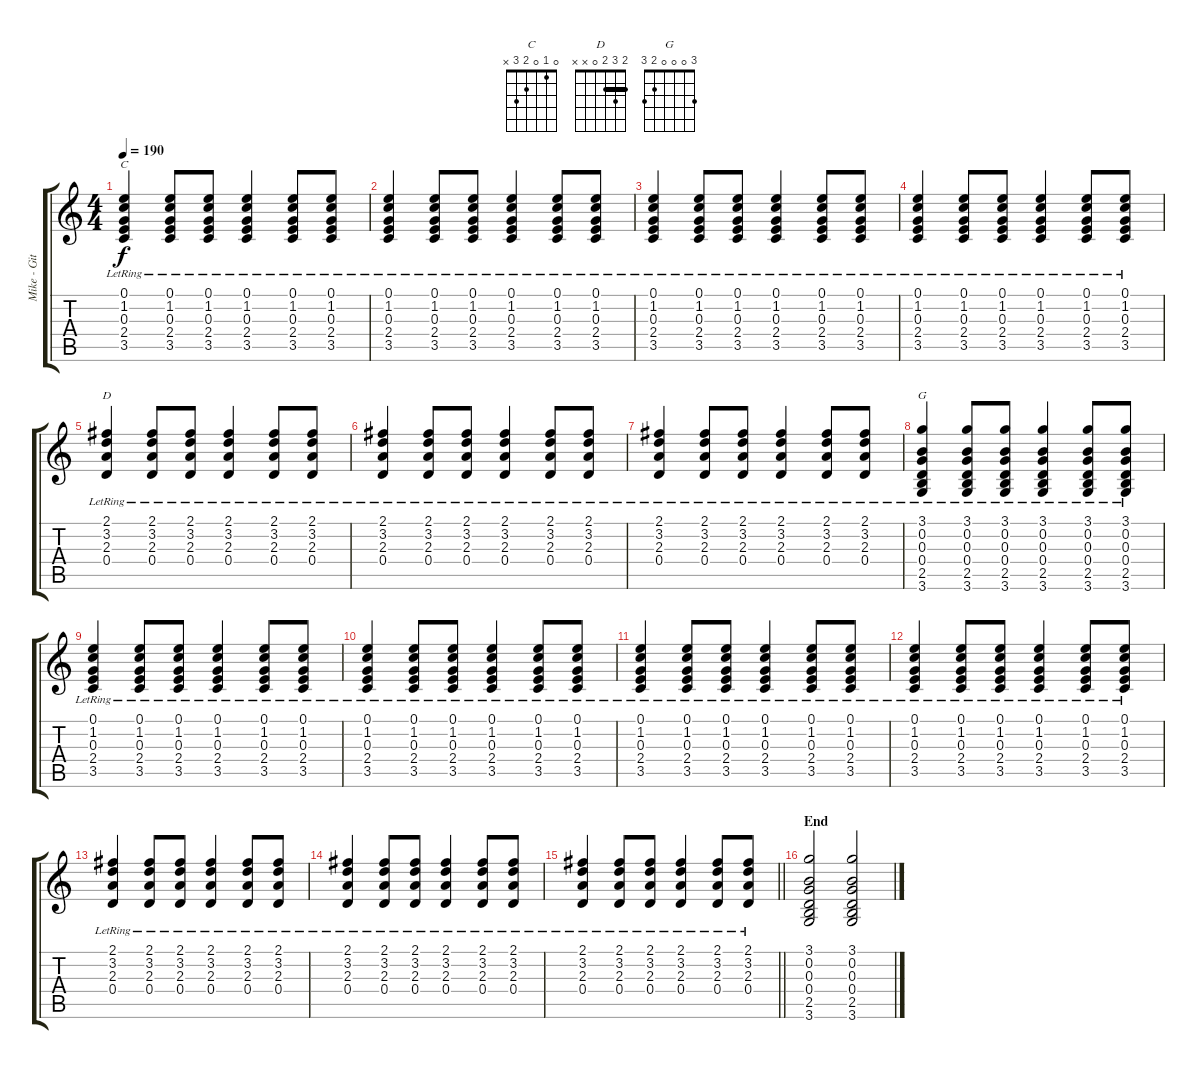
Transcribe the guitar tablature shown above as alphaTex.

\track ("Mike - Gitár" "Mike - Git") {instrument acousticguitarnylon}
\staff {score tabs}
\tuning (E4 B3 G3 D3 A2 E2) {hide}
\chord ("C" 0 1 0 2 3 x)
\chord ("D" 2 3 2 0 x x) {barre 2}
\chord ("G" 3 0 0 0 2 3)
\ts (4 4)
\tempo 190
\clef g2
\ks c
(0.1{lr} 1.2{lr} 0.3{lr} 2.4{lr} 3.5{lr}).4{ch "C" dy f} (0.1{lr} 1.2{lr} 0.3{lr} 2.4{lr} 3.5{lr}).8 (0.1{lr} 1.2{lr} 0.3{lr} 2.4{lr} 3.5{lr}).8 (0.1{lr} 1.2{lr} 0.3{lr} 2.4{lr} 3.5{lr}).4 (0.1{lr} 1.2{lr} 0.3{lr} 2.4{lr} 3.5{lr}).8 (0.1{lr} 1.2{lr} 0.3{lr} 2.4{lr} 3.5{lr}).8 |
(0.1{lr} 1.2{lr} 0.3{lr} 2.4{lr} 3.5{lr}).4 (0.1{lr} 1.2{lr} 0.3{lr} 2.4{lr} 3.5{lr}).8 (0.1{lr} 1.2{lr} 0.3{lr} 2.4{lr} 3.5{lr}).8 (0.1{lr} 1.2{lr} 0.3{lr} 2.4{lr} 3.5{lr}).4 (0.1{lr} 1.2{lr} 0.3{lr} 2.4{lr} 3.5{lr}).8 (0.1{lr} 1.2{lr} 0.3{lr} 2.4{lr} 3.5{lr}).8 |
(0.1{lr} 1.2{lr} 0.3{lr} 2.4{lr} 3.5{lr}).4 (0.1{lr} 1.2{lr} 0.3{lr} 2.4{lr} 3.5{lr}).8 (0.1{lr} 1.2{lr} 0.3{lr} 2.4{lr} 3.5{lr}).8 (0.1{lr} 1.2{lr} 0.3{lr} 2.4{lr} 3.5{lr}).4 (0.1{lr} 1.2{lr} 0.3{lr} 2.4{lr} 3.5{lr}).8 (0.1{lr} 1.2{lr} 0.3{lr} 2.4{lr} 3.5{lr}).8 |
(0.1{lr} 1.2{lr} 0.3{lr} 2.4{lr} 3.5{lr}).4 (0.1{lr} 1.2{lr} 0.3{lr} 2.4{lr} 3.5{lr}).8 (0.1{lr} 1.2{lr} 0.3{lr} 2.4{lr} 3.5{lr}).8 (0.1{lr} 1.2{lr} 0.3{lr} 2.4{lr} 3.5{lr}).4 (0.1{lr} 1.2{lr} 0.3{lr} 2.4{lr} 3.5{lr}).8 (0.1{lr} 1.2{lr} 0.3{lr} 2.4{lr} 3.5{lr}).8 |
(2.1{lr} 3.2{lr} 2.3{lr} 0.4{lr}).4{ch "D"} (2.1{lr} 3.2{lr} 2.3{lr} 0.4{lr}).8 (2.1{lr} 3.2{lr} 2.3{lr} 0.4{lr}).8 (2.1{lr} 3.2{lr} 2.3{lr} 0.4{lr}).4 (2.1{lr} 3.2{lr} 2.3{lr} 0.4{lr}).8 (2.1{lr} 3.2{lr} 2.3{lr} 0.4{lr}).8 |
(2.1{lr} 3.2{lr} 2.3{lr} 0.4{lr}).4 (2.1{lr} 3.2{lr} 2.3{lr} 0.4{lr}).8 (2.1{lr} 3.2{lr} 2.3{lr} 0.4{lr}).8 (2.1{lr} 3.2{lr} 2.3{lr} 0.4{lr}).4 (2.1{lr} 3.2{lr} 2.3{lr} 0.4{lr}).8 (2.1{lr} 3.2{lr} 2.3{lr} 0.4{lr}).8 |
(2.1{lr} 3.2{lr} 2.3{lr} 0.4{lr}).4 (2.1{lr} 3.2{lr} 2.3{lr} 0.4{lr}).8 (2.1{lr} 3.2{lr} 2.3{lr} 0.4{lr}).8 (2.1{lr} 3.2{lr} 2.3{lr} 0.4{lr}).4 (2.1{lr} 3.2{lr} 2.3{lr} 0.4{lr}).8 (2.1{lr} 3.2{lr} 2.3{lr} 0.4{lr}).8 |
(3.1{lr} 0.2{lr} 0.3{lr} 0.4{lr} 2.5{lr} 3.6{lr}).4{ch "G"} (3.1{lr} 0.2{lr} 0.3{lr} 0.4{lr} 2.5{lr} 3.6{lr}).8 (3.1{lr} 0.2{lr} 0.3{lr} 0.4{lr} 2.5{lr} 3.6{lr}).8 (3.1{lr} 0.2{lr} 0.3{lr} 0.4{lr} 2.5{lr} 3.6{lr}).4 (3.1{lr} 0.2{lr} 0.3{lr} 0.4{lr} 2.5{lr} 3.6{lr}).8 (3.1{lr} 0.2{lr} 0.3{lr} 0.4{lr} 2.5{lr} 3.6{lr}).8 |
(0.1{lr} 1.2{lr} 0.3{lr} 2.4{lr} 3.5{lr}).4 (0.1{lr} 1.2{lr} 0.3{lr} 2.4{lr} 3.5{lr}).8 (0.1{lr} 1.2{lr} 0.3{lr} 2.4{lr} 3.5{lr}).8 (0.1{lr} 1.2{lr} 0.3{lr} 2.4{lr} 3.5{lr}).4 (0.1{lr} 1.2{lr} 0.3{lr} 2.4{lr} 3.5{lr}).8 (0.1{lr} 1.2{lr} 0.3{lr} 2.4{lr} 3.5{lr}).8 |
(0.1{lr} 1.2{lr} 0.3{lr} 2.4{lr} 3.5{lr}).4 (0.1{lr} 1.2{lr} 0.3{lr} 2.4{lr} 3.5{lr}).8 (0.1{lr} 1.2{lr} 0.3{lr} 2.4{lr} 3.5{lr}).8 (0.1{lr} 1.2{lr} 0.3{lr} 2.4{lr} 3.5{lr}).4 (0.1{lr} 1.2{lr} 0.3{lr} 2.4{lr} 3.5{lr}).8 (0.1{lr} 1.2{lr} 0.3{lr} 2.4{lr} 3.5{lr}).8 |
(0.1{lr} 1.2{lr} 0.3{lr} 2.4{lr} 3.5{lr}).4 (0.1{lr} 1.2{lr} 0.3{lr} 2.4{lr} 3.5{lr}).8 (0.1{lr} 1.2{lr} 0.3{lr} 2.4{lr} 3.5{lr}).8 (0.1{lr} 1.2{lr} 0.3{lr} 2.4{lr} 3.5{lr}).4 (0.1{lr} 1.2{lr} 0.3{lr} 2.4{lr} 3.5{lr}).8 (0.1{lr} 1.2{lr} 0.3{lr} 2.4{lr} 3.5{lr}).8 |
(0.1{lr} 1.2{lr} 0.3{lr} 2.4{lr} 3.5{lr}).4 (0.1{lr} 1.2{lr} 0.3{lr} 2.4{lr} 3.5{lr}).8 (0.1{lr} 1.2{lr} 0.3{lr} 2.4{lr} 3.5{lr}).8 (0.1{lr} 1.2{lr} 0.3{lr} 2.4{lr} 3.5{lr}).4 (0.1{lr} 1.2{lr} 0.3{lr} 2.4{lr} 3.5{lr}).8 (0.1{lr} 1.2{lr} 0.3{lr} 2.4{lr} 3.5{lr}).8 |
(2.1{lr} 3.2{lr} 2.3{lr} 0.4{lr}).4 (2.1{lr} 3.2{lr} 2.3{lr} 0.4{lr}).8 (2.1{lr} 3.2{lr} 2.3{lr} 0.4{lr}).8 (2.1{lr} 3.2{lr} 2.3{lr} 0.4{lr}).4 (2.1{lr} 3.2{lr} 2.3{lr} 0.4{lr}).8 (2.1{lr} 3.2{lr} 2.3{lr} 0.4{lr}).8 |
(2.1{lr} 3.2{lr} 2.3{lr} 0.4{lr}).4 (2.1{lr} 3.2{lr} 2.3{lr} 0.4{lr}).8 (2.1{lr} 3.2{lr} 2.3{lr} 0.4{lr}).8 (2.1{lr} 3.2{lr} 2.3{lr} 0.4{lr}).4 (2.1{lr} 3.2{lr} 2.3{lr} 0.4{lr}).8 (2.1{lr} 3.2{lr} 2.3{lr} 0.4{lr}).8 |
\barLineRight lightlight
(2.1{lr} 3.2{lr} 2.3{lr} 0.4{lr}).4 (2.1{lr} 3.2{lr} 2.3{lr} 0.4{lr}).8 (2.1{lr} 3.2{lr} 2.3{lr} 0.4{lr}).8 (2.1{lr} 3.2{lr} 2.3{lr} 0.4{lr}).4 (2.1{lr} 3.2{lr} 2.3{lr} 0.4{lr}).8 (2.1{lr} 3.2{lr} 2.3{lr} 0.4{lr}).8 |
\section ("" "End")
(3.1 0.2 0.3 0.4 2.5 3.6).2 (3.1 0.2 0.3 0.4 2.5 3.6).2
